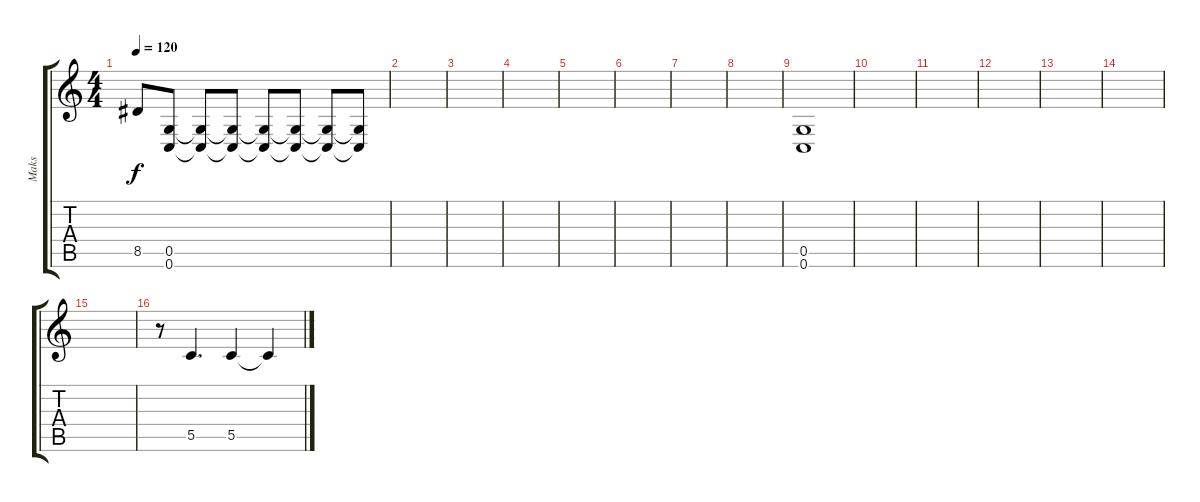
\track ("Maks" "Maks") {instrument distortionguitar}
\staff {score tabs}
\tuning (D4 A3 F3 C3 G2 C2) {hide}
\ts (4 4)
\tempo 120
\clef g2
\ks c
8.5{t}.8{dy f} (0.5 0.6).8 (0.5{t} 0.6{t}).8 (0.5{t} 0.6{t}).8 (0.5{t} 0.6{t}).8 (0.5{t} 0.6{t}).8 (0.5{t} 0.6{t}).8 (0.5{t} 0.6{t}).8 |
|
|
|
|
|
|
|
(0.5 0.6).1 |
|
|
|
|
|
|
r.8 5.5.4{d} 5.5.4 5.5{t}.4
